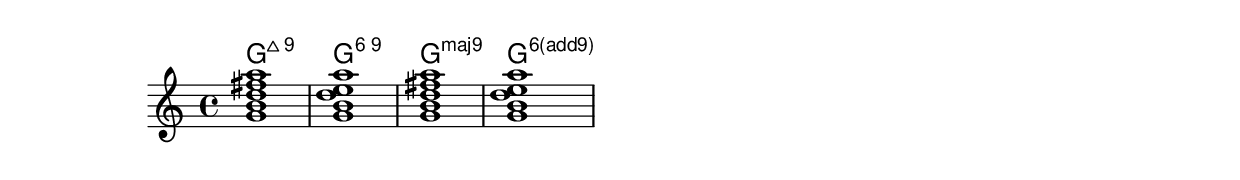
%% Do not edit this file; it is automatically
%% generated from LSR http://lsr.dsi.unimi.it
%% This file is in the public domain.
\version "2.13.16"

\header {
  lsrtags = "chords"

%% Translation of GIT committish: 00ef2ac3dd16e21c9ffdffaa4d6d043a3f1a76e6
  texidoces = "
Se puede usar la propiedad @code{chordNameExceptions} para
almacenar una lista de notaciones espaciales para acordes
específicos.

"
  doctitlees = "Excepciones para los nombres de acorde"


%% Translation of GIT committish: d96023d8792c8af202c7cb8508010c0d3648899d
  texidocde = "
Die Eigenschaft @code{chordNameExceptions} kann benutzt werden, um eine
Liste an besonderen Notationen für bestimmte Akkorde zu speichern.

"
  doctitlede = "Akkordsymbolausnahmen"

  texidoc = "
The property @code{chordNameExceptions} can be used to store a list of
special notations for specific chords.

"
  doctitle = "Chord name exceptions"
} % begin verbatim

% modify maj9 and 6(add9)
% Exception music is chords with markups
chExceptionMusic = {
  <c e g b d'>1-\markup { \super "maj9" }
  <c e g a d'>1-\markup { \super "6(add9)" }
}

% Convert music to list and prepend to existing exceptions.
chExceptions = #( append
  ( sequential-music-to-chord-exceptions chExceptionMusic #t)
  ignatzekExceptions)

theMusic = \chordmode {
  g1:maj9 g1:6.9
  \set chordNameExceptions = #chExceptions
  g1:maj9 g1:6.9
}

\layout {
  ragged-right = ##t
}

<< \context ChordNames \theMusic
   \context Voice \theMusic
>>

